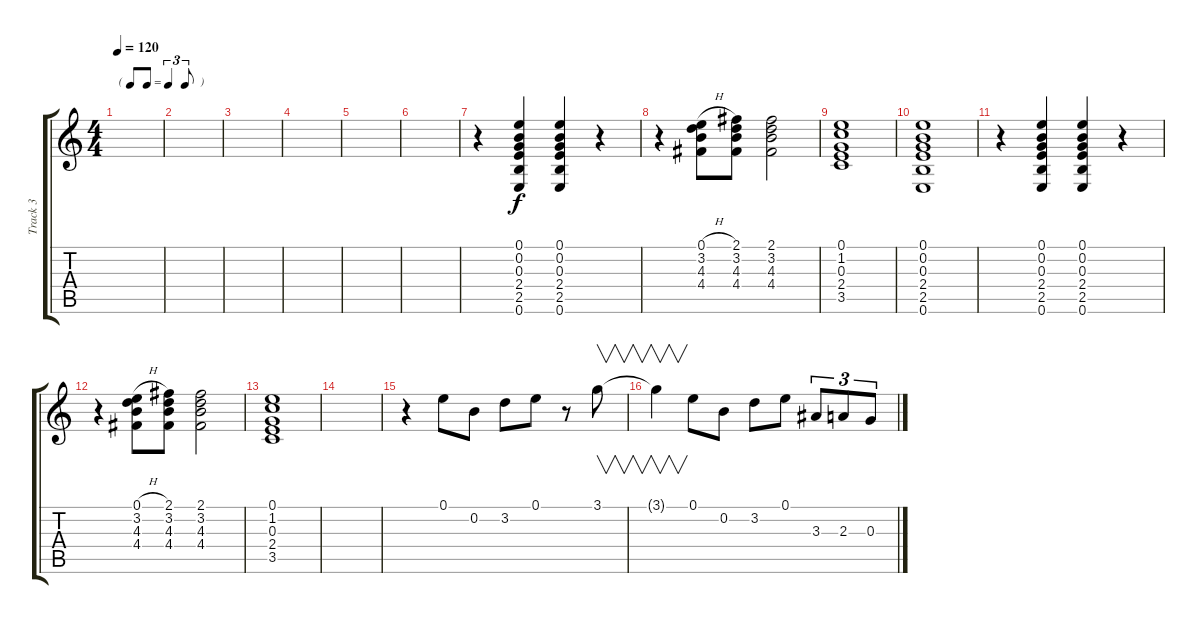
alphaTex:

\track ("Track 3" "Track 3") {instrument distortionguitar}
\staff {score tabs}
\tuning (E4 B3 G3 D3 A2 E2) {hide}
\ts (4 4)
\tf triplet8th
\tempo 120
\clef g2
\ks c
|
|
|
|
|
|
r.4{volume 12} (0.1 0.2 0.3 2.4 2.5 0.6).4 (0.1 0.2 0.3 2.4 2.5 0.6).4 r.4 |
r.4 (0.1{h} 3.2 4.3 4.4).8 (2.1 3.2 4.3 4.4).8 (2.1 3.2 4.3 4.4).2 |
(0.1 1.2 0.3 2.4 3.5).1 |
(0.1 0.2 0.3 2.4 2.5 0.6).1 |
r.4{volume 12} (0.1 0.2 0.3 2.4 2.5 0.6).4 (0.1 0.2 0.3 2.4 2.5 0.6).4 r.4 |
r.4 (0.1{h} 3.2 4.3 4.4).8 (2.1 3.2 4.3 4.4).8 (2.1 3.2 4.3 4.4).2 |
(0.1 1.2 0.3 2.4 3.5).1 |
|
r.4 0.1.8 0.2.8 3.2.8 0.1.8 r.8 3.1.8{v} |
3.1{t}.4{v} 0.1.8 0.2.8 3.2.8 0.1.8 3.3.8{tu (3 2)} 2.3.8{tu (3 2)} 0.3.8{tu (3 2)}
